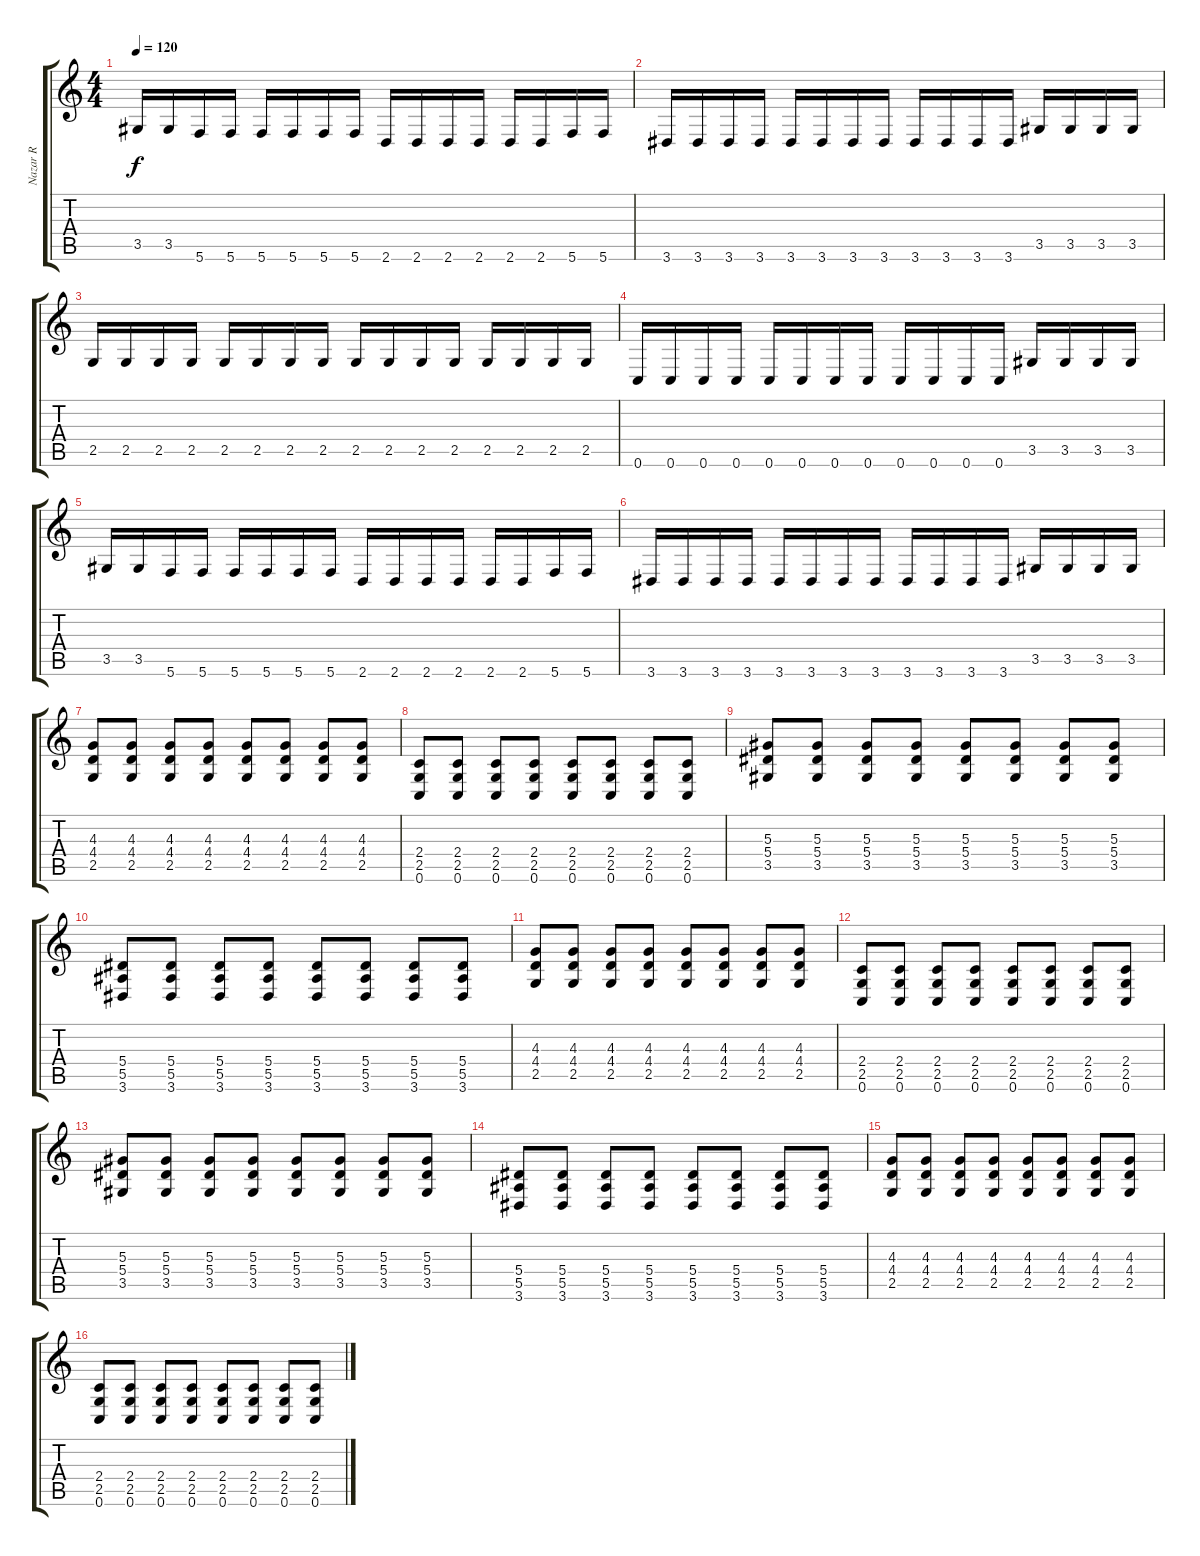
\track ("Nazar R" "Nazar R") {instrument distortionguitar}
\staff {score tabs}
\tuning (C4 G3 Eb3 Bb2 F2 C2) {hide}
\ts (4 4)
\tempo 120
\clef g2
\ks c
3.5.16{dy f} 3.5.16 5.6.16 5.6.16 5.6.16 5.6.16 5.6.16 5.6.16 2.6.16 2.6.16 2.6.16 2.6.16 2.6.16 2.6.16 5.6.16 5.6.16 |
3.6.16 3.6.16 3.6.16 3.6.16 3.6.16 3.6.16 3.6.16 3.6.16 3.6.16 3.6.16 3.6.16 3.6.16 3.5.16 3.5.16 3.5.16 3.5.16 |
2.5.16 2.5.16 2.5.16 2.5.16 2.5.16 2.5.16 2.5.16 2.5.16 2.5.16 2.5.16 2.5.16 2.5.16 2.5.16 2.5.16 2.5.16 2.5.16 |
0.6.16 0.6.16 0.6.16 0.6.16 0.6.16 0.6.16 0.6.16 0.6.16 0.6.16 0.6.16 0.6.16 0.6.16 3.5.16 3.5.16 3.5.16 3.5.16 |
3.5.16 3.5.16 5.6.16 5.6.16 5.6.16 5.6.16 5.6.16 5.6.16 2.6.16 2.6.16 2.6.16 2.6.16 2.6.16 2.6.16 5.6.16 5.6.16 |
3.6.16 3.6.16 3.6.16 3.6.16 3.6.16 3.6.16 3.6.16 3.6.16 3.6.16 3.6.16 3.6.16 3.6.16 3.5.16 3.5.16 3.5.16 3.5.16 |
(4.3 4.4 2.5).8 (4.3 4.4 2.5).8 (4.3 4.4 2.5).8 (4.3 4.4 2.5).8 (4.3 4.4 2.5).8 (4.3 4.4 2.5).8 (4.3 4.4 2.5).8 (4.3 4.4 2.5).8 |
(2.4 2.5 0.6).8 (2.4 2.5 0.6).8 (2.4 2.5 0.6).8 (2.4 2.5 0.6).8 (2.4 2.5 0.6).8 (2.4 2.5 0.6).8 (2.4 2.5 0.6).8 (2.4 2.5 0.6).8 |
(5.3 5.4 3.5).8 (5.3 5.4 3.5).8 (5.3 5.4 3.5).8 (5.3 5.4 3.5).8 (5.3 5.4 3.5).8 (5.3 5.4 3.5).8 (5.3 5.4 3.5).8 (5.3 5.4 3.5).8 |
(5.4 5.5 3.6).8 (5.4 5.5 3.6).8 (5.4 5.5 3.6).8 (5.4 5.5 3.6).8 (5.4 5.5 3.6).8 (5.4 5.5 3.6).8 (5.4 5.5 3.6).8 (5.4 5.5 3.6).8 |
(4.3 4.4 2.5).8 (4.3 4.4 2.5).8 (4.3 4.4 2.5).8 (4.3 4.4 2.5).8 (4.3 4.4 2.5).8 (4.3 4.4 2.5).8 (4.3 4.4 2.5).8 (4.3 4.4 2.5).8 |
(2.4 2.5 0.6).8 (2.4 2.5 0.6).8 (2.4 2.5 0.6).8 (2.4 2.5 0.6).8 (2.4 2.5 0.6).8 (2.4 2.5 0.6).8 (2.4 2.5 0.6).8 (2.4 2.5 0.6).8 |
(5.3 5.4 3.5).8 (5.3 5.4 3.5).8 (5.3 5.4 3.5).8 (5.3 5.4 3.5).8 (5.3 5.4 3.5).8 (5.3 5.4 3.5).8 (5.3 5.4 3.5).8 (5.3 5.4 3.5).8 |
(5.4 5.5 3.6).8 (5.4 5.5 3.6).8 (5.4 5.5 3.6).8 (5.4 5.5 3.6).8 (5.4 5.5 3.6).8 (5.4 5.5 3.6).8 (5.4 5.5 3.6).8 (5.4 5.5 3.6).8 |
(4.3 4.4 2.5).8 (4.3 4.4 2.5).8 (4.3 4.4 2.5).8 (4.3 4.4 2.5).8 (4.3 4.4 2.5).8 (4.3 4.4 2.5).8 (4.3 4.4 2.5).8 (4.3 4.4 2.5).8 |
(2.4 2.5 0.6).8 (2.4 2.5 0.6).8 (2.4 2.5 0.6).8 (2.4 2.5 0.6).8 (2.4 2.5 0.6).8 (2.4 2.5 0.6).8 (2.4 2.5 0.6).8 (2.4 2.5 0.6).8
